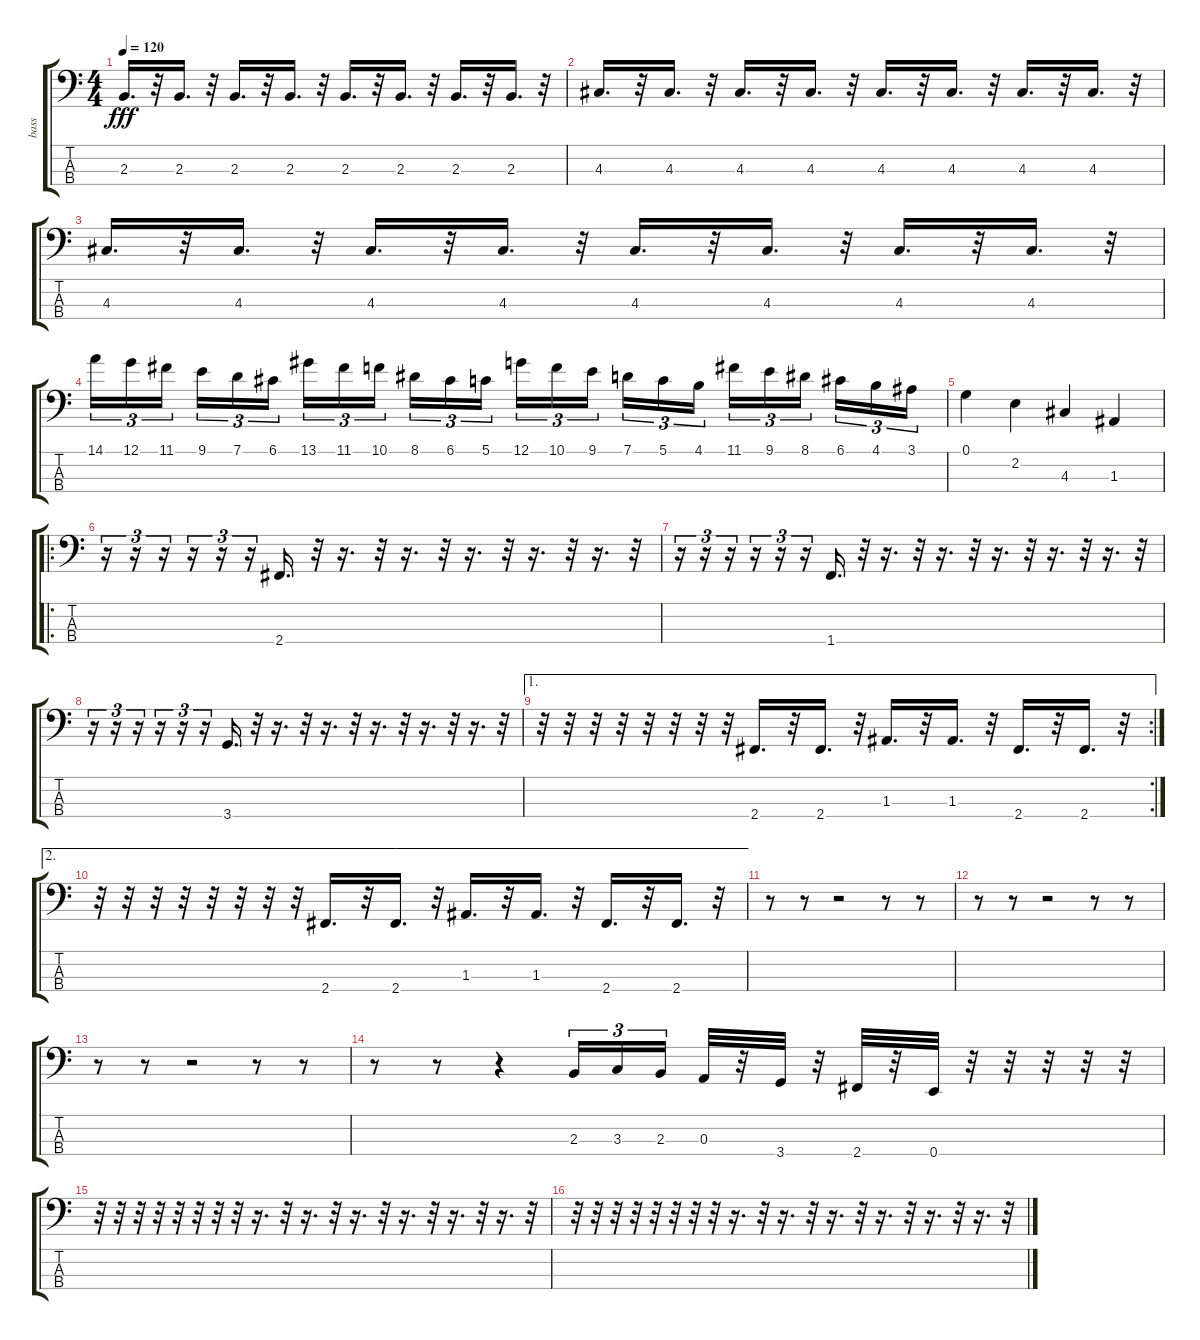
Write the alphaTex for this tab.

\track ("bass" "bass") {instrument electricbassfinger}
\staff {score tabs}
\tuning (G2 D2 A1 E1) {hide}
\ts (4 4)
\tempo 120
\clef f4
\ks c
2.3.16{d dy fff} r.32 2.3.16{d} r.32 2.3.16{d} r.32 2.3.16{d} r.32 2.3.16{d} r.32 2.3.16{d} r.32 2.3.16{d} r.32 2.3.16{d} r.32 |
4.3.16{d} r.32 4.3.16{d} r.32 4.3.16{d} r.32 4.3.16{d} r.32 4.3.16{d} r.32 4.3.16{d} r.32 4.3.16{d} r.32 4.3.16{d} r.32 |
4.3.16{d} r.32 4.3.16{d} r.32 4.3.16{d} r.32 4.3.16{d} r.32 4.3.16{d} r.32 4.3.16{d} r.32 4.3.16{d} r.32 4.3.16{d} r.32 |
14.1.16{tu (3 2)} 12.1.16{tu (3 2)} 11.1.16{tu (3 2) beam splitsecondary} 9.1.16{tu (3 2)} 7.1.16{tu (3 2)} 6.1.16{tu (3 2)} 13.1.16{tu (3 2)} 11.1.16{tu (3 2)} 10.1.16{tu (3 2) beam splitsecondary} 8.1.16{tu (3 2)} 6.1.16{tu (3 2)} 5.1.16{tu (3 2)} 12.1.16{tu (3 2)} 10.1.16{tu (3 2)} 9.1.16{tu (3 2) beam splitsecondary} 7.1.16{tu (3 2)} 5.1.16{tu (3 2)} 4.1.16{tu (3 2)} 11.1.16{tu (3 2)} 9.1.16{tu (3 2)} 8.1.16{tu (3 2) beam splitsecondary} 6.1.16{tu (3 2)} 4.1.16{tu (3 2)} 3.1.16{tu (3 2)} |
0.1.4 2.2.4 4.3.4 1.3.4 |
\ro
r.16{tu (3 2)} r.16{tu (3 2)} r.16{tu (3 2)} r.16{tu (3 2)} r.16{tu (3 2)} r.16{tu (3 2)} 2.4.16{d} r.32 r.16{d} r.32 r.16{d} r.32 r.16{d} r.32 r.16{d} r.32 r.16{d} r.32 |
r.16{tu (3 2)} r.16{tu (3 2)} r.16{tu (3 2)} r.16{tu (3 2)} r.16{tu (3 2)} r.16{tu (3 2)} 1.4.16{d} r.32 r.16{d} r.32 r.16{d} r.32 r.16{d} r.32 r.16{d} r.32 r.16{d} r.32 |
r.16{tu (3 2)} r.16{tu (3 2)} r.16{tu (3 2)} r.16{tu (3 2)} r.16{tu (3 2)} r.16{tu (3 2)} 3.4.16{d} r.32 r.16{d} r.32 r.16{d} r.32 r.16{d} r.32 r.16{d} r.32 r.16{d} r.32 |
\ae 1
\rc 2
r.32 r.32 r.32 r.32 r.32 r.32 r.32 r.32 2.4.16{d} r.32 2.4.16{d} r.32 1.3.16{d} r.32 1.3.16{d} r.32 2.4.16{d} r.32 2.4.16{d} r.32 |
\ae 2
r.32 r.32 r.32 r.32 r.32 r.32 r.32 r.32 2.4.16{d} r.32 2.4.16{d} r.32 1.3.16{d} r.32 1.3.16{d} r.32 2.4.16{d} r.32 2.4.16{d} r.32 |
r.8 r.8 r.2 r.8 r.8 |
r.8 r.8 r.2 r.8 r.8 |
r.8 r.8 r.2 r.8 r.8 |
r.8 r.8 r.4 2.3.16{tu (3 2)} 3.3.16{tu (3 2)} 2.3.16{tu (3 2) beam splitsecondary} 0.3.32 r.32 3.4.32 r.32 2.4.32 r.32 0.4.32 r.32 r.32 r.32 r.32 r.32 |
r.32 r.32 r.32 r.32 r.32 r.32 r.32 r.32 r.16{d} r.32 r.16{d} r.32 r.16{d} r.32 r.16{d} r.32 r.16{d} r.32 r.16{d} r.32 |
r.32 r.32 r.32 r.32 r.32 r.32 r.32 r.32 r.16{d} r.32 r.16{d} r.32 r.16{d} r.32 r.16{d} r.32 r.16{d} r.32 r.16{d} r.32
